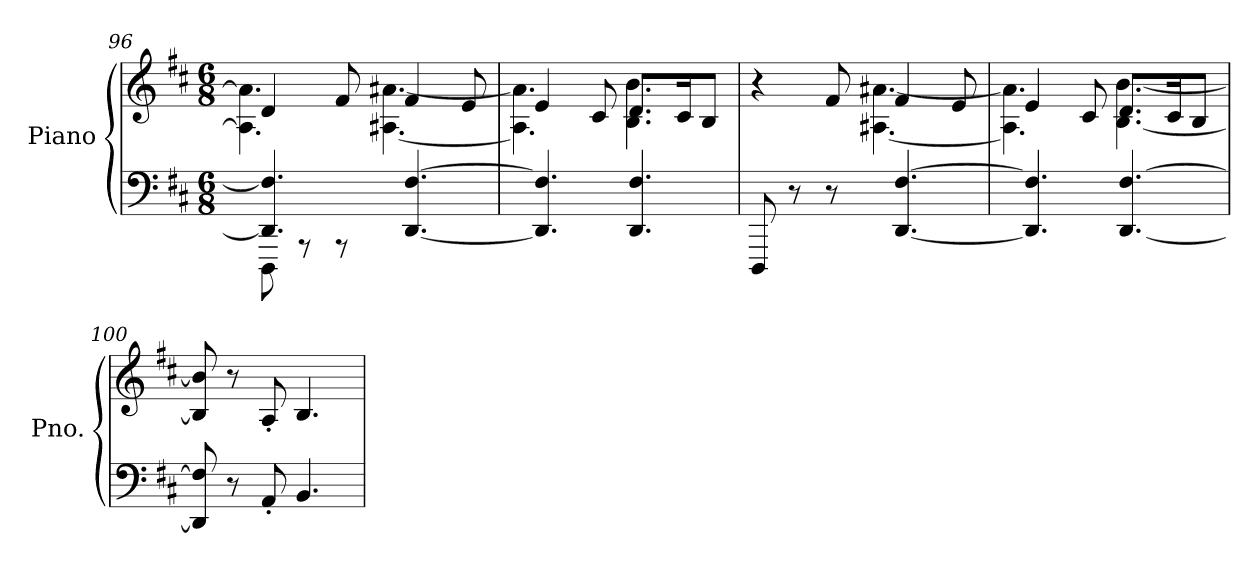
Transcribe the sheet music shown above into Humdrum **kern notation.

**kern	**kern
*part1	*part1
*staff2	*staff1
*I"Piano	*
*I'Pno.	*
*clefF4	*clefG2
*k[f#c#]	*k[f#c#]
*M6/8	*M6/8
=96	=96
*^	*^
4.DD/] 4.F#/]	8DDD\	4d/	4.A\] 4.a\]
.	8rAAA	.	.
.	8rAAA	8f#/	.
[4.DD/ [4.F#/	4.rCCyy	4f#/	[4.A#X\ [4.a#X\
.	.	8e/	.
*v	*v	*	*
=97	=97	=97
4.DD/] 4.F#/]	4e/	4.A#\] 4.a#\]
.	8c#/	.
4.DD/ 4.F#/	8.d/L	4.B\ 4.b\
.	16c#/K	.
.	8B/J	.
!!LO:PB:g=z	!!
=98	=98	=98
8DDD/	4r	4ryy
8r	.	.
8r	8f#/	8rgyy
[4.DD/ [4.F#/	4f#/	[4.A#X\ [4.a#X\
.	8e/	.
=99	=99	=99
4.DD/] 4.F#/]	4e/	4.A#\] 4.a#\]
.	8c#/	.
[4.DD/ [4.F#/	8.d/L	[4.B\ [4.b\
.	16c#/K	.
.	8B/J	.
*	*v	*v
=100	=100
8DD/] 8F#/]	8B/] 8b/]
8r	8r
8AA'/	8A'/
4.BB/	4.B/
=	=
*-	*-
